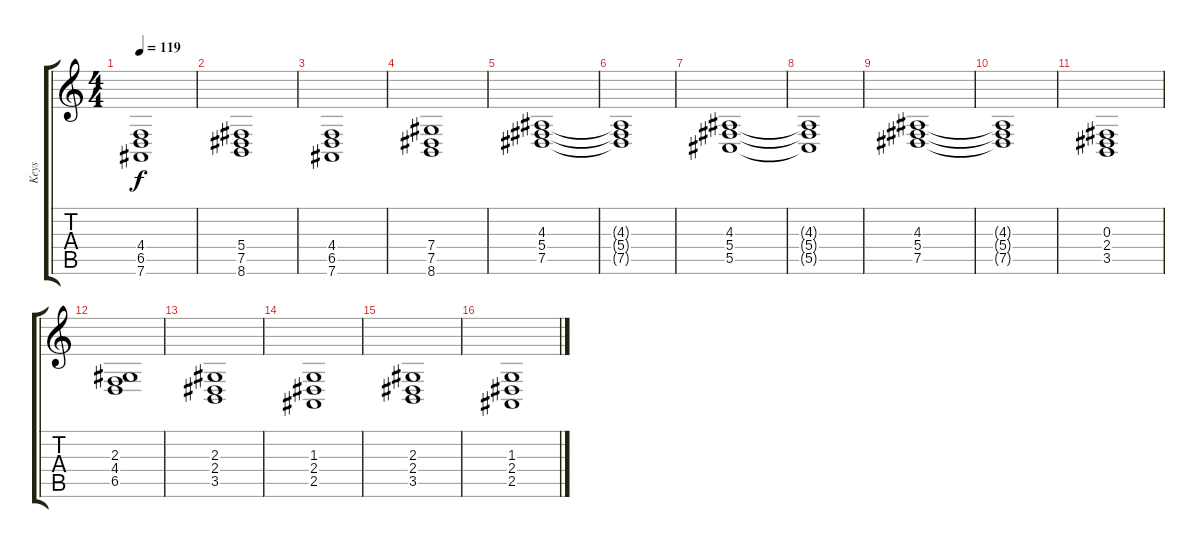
\track ("Keys" "Keys") {instrument synthstrings1}
\staff {score tabs}
\tuning (Eb4 Bb3 Gb3 Db3 Ab2 Eb2) {hide}
\ts (4 4)
\tempo 119
\clef g2
\ks c
(4.4 6.5 7.6).1{dy f} |
(5.4 7.5 8.6).1 |
(4.4 6.5 7.6).1 |
(7.4 7.5 8.6).1 |
(4.3 5.4 7.5).1 |
(4.3{t} 5.4{t} 7.5{t}).1 |
(4.3 5.4 5.5).1 |
(4.3{t} 5.4{t} 5.5{t}).1 |
(4.3 5.4 7.5).1 |
(4.3{t} 5.4{t} 7.5{t}).1 |
(0.3 2.4 3.5).1 |
(2.3 4.4 6.5).1 |
(2.3 2.4 3.5).1 |
(1.3 2.4 2.5).1 |
(2.3 2.4 3.5).1 |
(1.3 2.4 2.5).1
